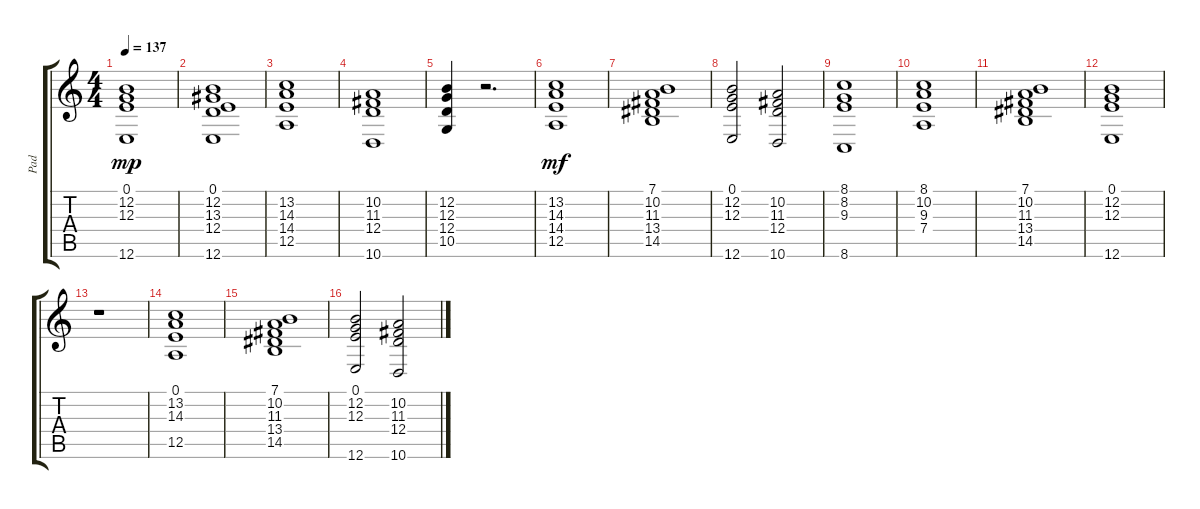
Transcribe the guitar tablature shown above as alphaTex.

\track ("Pad" "Pad") {instrument drawbarorgan}
\staff {score tabs}
\tuning (E4 B3 G3 D3 A2 E2) {hide}
\ts (4 4)
\tempo 137
\clef g2
\ks c
(0.1 12.2 12.3 12.6).1{dy mp} |
(0.1 12.2 13.3 12.4 12.6).1 |
(13.2 14.3 14.4 12.5).1 |
(10.2 11.3 12.4 10.6).1 |
(12.2 12.3 12.4 10.5).4 r.2{d} |
(13.2 14.3 14.4 12.5).1{dy mf} |
(7.1 10.2 11.3 13.4 14.5).1 |
(0.1 12.2 12.3 12.6).2 (10.2 11.3 12.4 10.6).2 |
(8.1 8.2 9.3 8.6).1 |
(8.1 10.2 9.3 7.4).1 |
(7.1 10.2 11.3 13.4 14.5).1 |
(0.1 12.2 12.3 12.6).1 |
r.1 |
(0.1 13.2 14.3 12.5).1 |
(7.1 10.2 11.3 13.4 14.5).1 |
(0.1 12.2 12.3 12.6).2 (10.2 11.3 12.4 10.6).2
